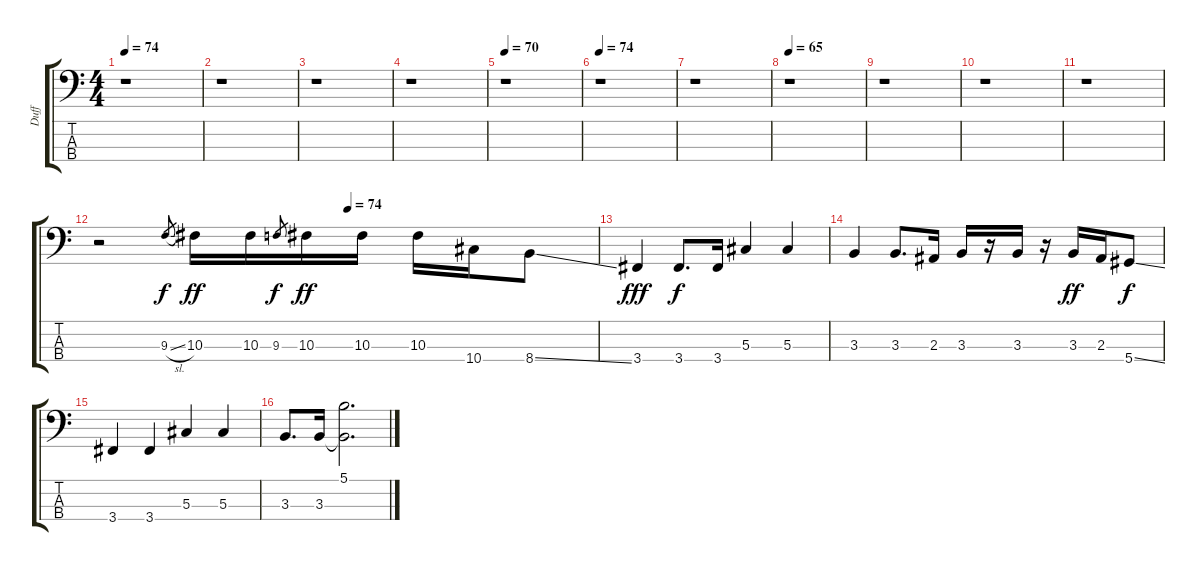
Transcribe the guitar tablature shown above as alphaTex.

\track ("Duff" "Duff") {instrument electricbasspick}
\staff {score tabs}
\tuning (Gb2 Db2 Ab1 Eb1) {hide}
\ts (4 4)
\tempo 74
\clef f4
\ks c
r.1{dy f} |
r.1 |
r.1 |
r.1 |
\tempo 70
r.1 |
\tempo 74
r.1 |
r.1 |
\tempo 65
r.1 |
r.1 |
r.1 |
r.1 |
\tempo (74 0.5)
r.2 9.3{sl}.8{gr} 10.3.16{dy ff} 10.3.16 9.3.8{gr dy f} 10.3.16{dy ff} 10.3.16 10.3.16 10.4.16 8.4{ss}.8 |
3.4.4{dy fff} 3.4.8{d dy f} 3.4.16 5.3.4 5.3.4 |
3.3.4 3.3.8{d} 2.3.16 3.3.16 r.16 3.3.16 r.16 3.3.16{dy ff} 2.3.16 5.4{ss}.8{dy f} |
3.4.4 3.4.4 5.3.4 5.3.4 |
3.3.8{d} 3.3.16 (5.1 3.3{t}).2{d}
